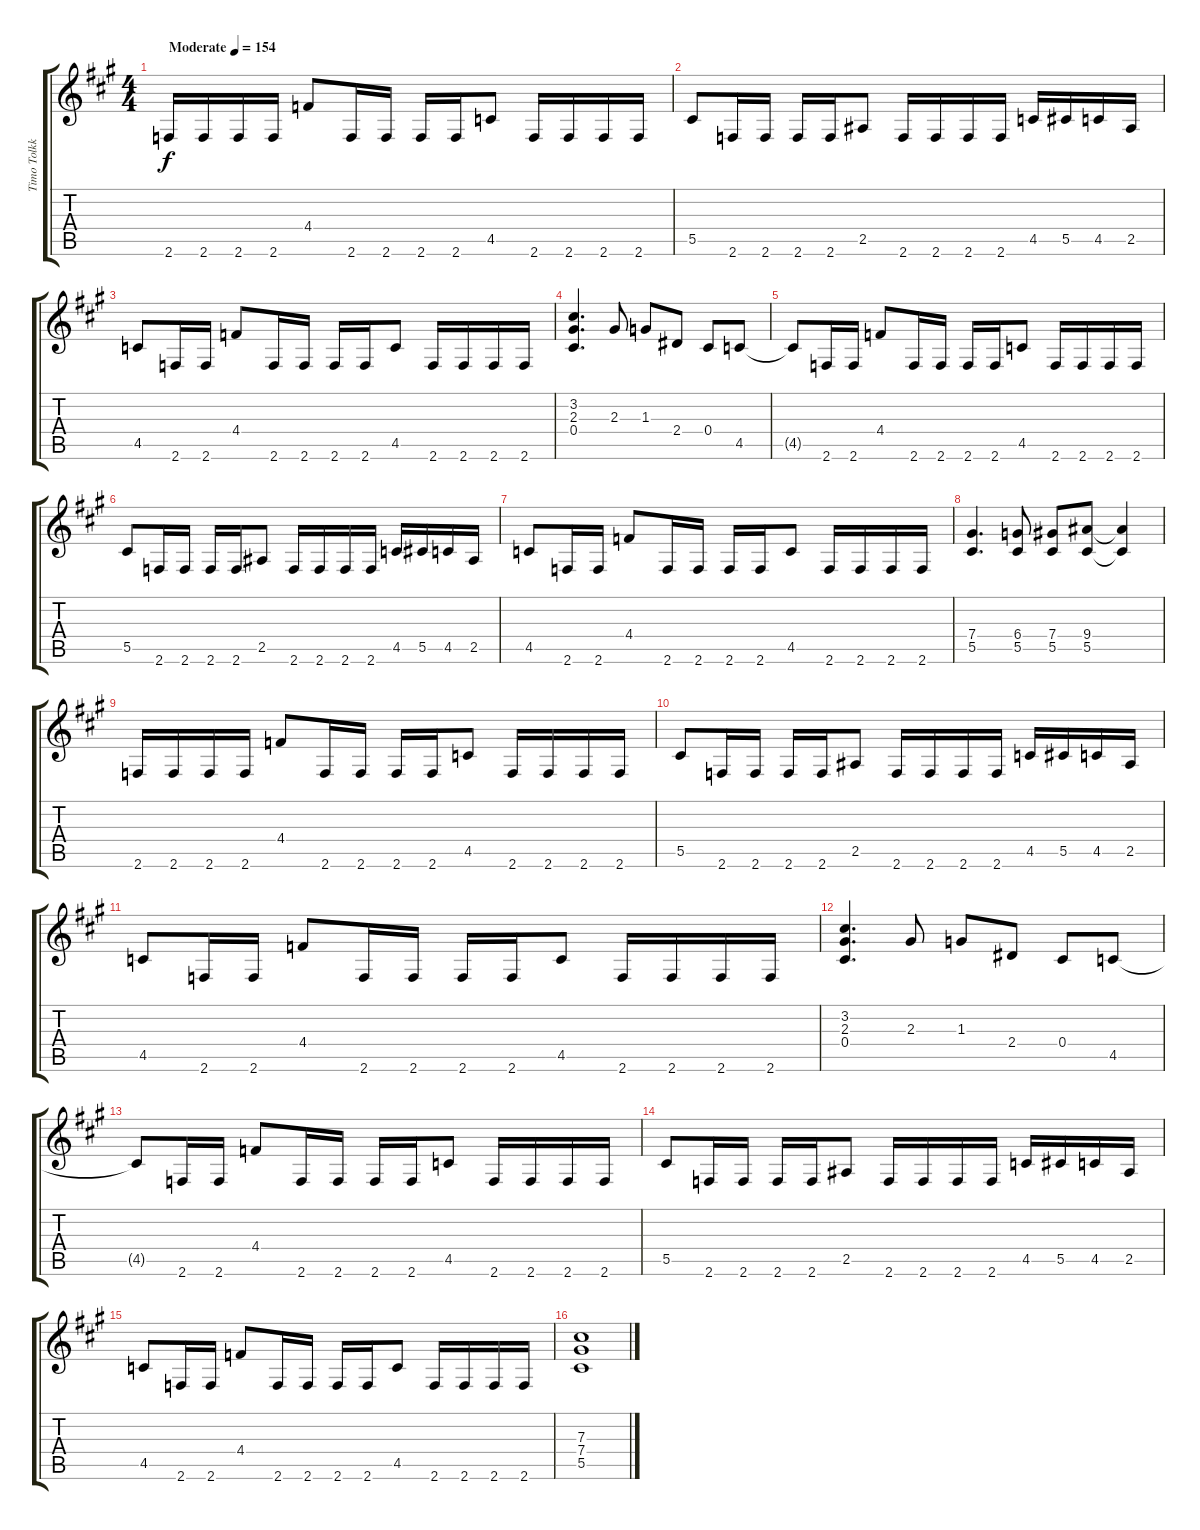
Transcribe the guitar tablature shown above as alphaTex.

\track ("Timo Tolkki I" "Timo Tolkk") {instrument distortionguitar}
\staff {score tabs}
\tuning (Eb4 Bb3 Gb3 Db3 Ab2 Eb2) {hide}
\ts (4 4)
\tempo (154 "Moderate")
\clef g2
\ks a
2.6.16{dy f instrument distortionguitar} 2.6.16 2.6.16 2.6.16 4.4.8 2.6.16 2.6.16 2.6.16 2.6.16 4.5.8 2.6.16 2.6.16 2.6.16 2.6.16 |
5.5.8 2.6.16 2.6.16 2.6.16 2.6.16 2.5.8 2.6.16 2.6.16 2.6.16 2.6.16 4.5.16 5.5.16 4.5.16 2.5.16 |
4.5.8 2.6.16 2.6.16 4.4.8 2.6.16 2.6.16 2.6.16 2.6.16 4.5.8 2.6.16 2.6.16 2.6.16 2.6.16 |
(3.2 2.3 0.4).4{d} 2.3.8 1.3.8 2.4.8 0.4.8 4.5.8 |
4.5{t}.8 2.6.16 2.6.16 4.4.8 2.6.16 2.6.16 2.6.16 2.6.16 4.5.8 2.6.16 2.6.16 2.6.16 2.6.16 |
5.5.8 2.6.16 2.6.16 2.6.16 2.6.16 2.5.8 2.6.16 2.6.16 2.6.16 2.6.16 4.5.16 5.5.16 4.5.16 2.5.16 |
4.5.8 2.6.16 2.6.16 4.4.8 2.6.16 2.6.16 2.6.16 2.6.16 4.5.8 2.6.16 2.6.16 2.6.16 2.6.16 |
(7.4 5.5).4{d} (6.4 5.5).8 (7.4 5.5).8 (9.4 5.5).8 (9.4{t} 5.5{t}).4 |
2.6.16 2.6.16 2.6.16 2.6.16 4.4.8 2.6.16 2.6.16 2.6.16 2.6.16 4.5.8 2.6.16 2.6.16 2.6.16 2.6.16 |
5.5.8 2.6.16 2.6.16 2.6.16 2.6.16 2.5.8 2.6.16 2.6.16 2.6.16 2.6.16 4.5.16 5.5.16 4.5.16 2.5.16 |
4.5.8 2.6.16 2.6.16 4.4.8 2.6.16 2.6.16 2.6.16 2.6.16 4.5.8 2.6.16 2.6.16 2.6.16 2.6.16 |
(3.2 2.3 0.4).4{d} 2.3.8 1.3.8 2.4.8 0.4.8 4.5.8 |
4.5{t}.8 2.6.16 2.6.16 4.4.8 2.6.16 2.6.16 2.6.16 2.6.16 4.5.8 2.6.16 2.6.16 2.6.16 2.6.16 |
5.5.8 2.6.16 2.6.16 2.6.16 2.6.16 2.5.8 2.6.16 2.6.16 2.6.16 2.6.16 4.5.16 5.5.16 4.5.16 2.5.16 |
4.5.8 2.6.16 2.6.16 4.4.8 2.6.16 2.6.16 2.6.16 2.6.16 4.5.8 2.6.16 2.6.16 2.6.16 2.6.16 |
(7.3 7.4 5.5).1
